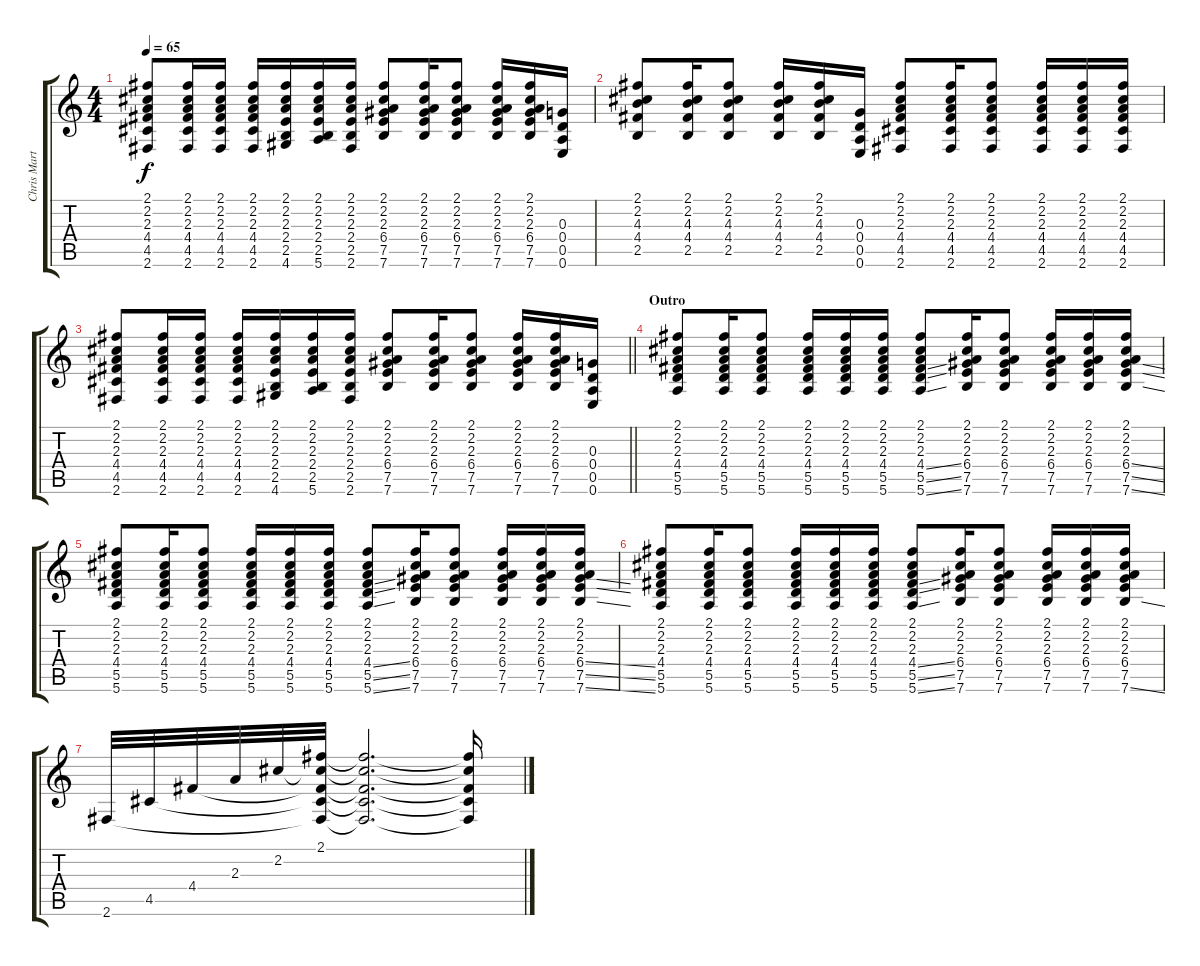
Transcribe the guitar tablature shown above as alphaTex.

\track ("Chris Martin-Second Guitar" "Chris Mart") {instrument electricguitarclean}
\staff {score tabs}
\tuning (E4 B3 G3 D3 A2 E2) {hide}
\ts (4 4)
\tempo 65
\clef g2
\ks c
(2.1 2.2 2.3 4.4 4.5 2.6).8{dy f} (2.1 2.2 2.3 4.4 4.5 2.6).16 (2.1 2.2 2.3 4.4 4.5 2.6).16 (2.1 2.2 2.3 4.4 4.5 2.6).16 (2.1 2.2 2.3 2.4 2.5 4.6).16 (2.1 2.2 2.3 2.4 2.5 5.6).16 (2.1 2.2 2.3 2.4 2.5 2.6).16 (2.1 2.2 2.3 6.4 7.5 7.6).8 (2.1 2.2 2.3 6.4 7.5 7.6).16 (2.1 2.2 2.3 6.4 7.5 7.6).8 (2.1 2.2 2.3 6.4 7.5 7.6).16 (2.1 2.2 2.3 6.4 7.5 7.6).16 (0.3 0.4 0.5 0.6).16 |
(2.1 2.2 4.3 4.4 2.5).8 (2.1 2.2 4.3 4.4 2.5).16 (2.1 2.2 4.3 4.4 2.5).8 (2.1 2.2 4.3 4.4 2.5).16 (2.1 2.2 4.3 4.4 2.5).16 (0.3 0.4 0.5 0.6).16 (2.1 2.2 2.3 4.4 4.5 2.6).8 (2.1 2.2 2.3 4.4 4.5 2.6).16 (2.1 2.2 2.3 4.4 4.5 2.6).8 (2.1 2.2 2.3 4.4 4.5 2.6).16 (2.1 2.2 2.3 4.4 4.5 2.6).16 (2.1 2.2 2.3 4.4 4.5 2.6).16 |
\barLineRight lightlight
(2.1 2.2 2.3 4.4 4.5 2.6).8 (2.1 2.2 2.3 4.4 4.5 2.6).16 (2.1 2.2 2.3 4.4 4.5 2.6).16 (2.1 2.2 2.3 4.4 4.5 2.6).16 (2.1 2.2 2.3 2.4 2.5 4.6).16 (2.1 2.2 2.3 2.4 2.5 5.6).16 (2.1 2.2 2.3 2.4 2.5 2.6).16 (2.1 2.2 2.3 6.4 7.5 7.6).8 (2.1 2.2 2.3 6.4 7.5 7.6).16 (2.1 2.2 2.3 6.4 7.5 7.6).8 (2.1 2.2 2.3 6.4 7.5 7.6).16 (2.1 2.2 2.3 6.4 7.5 7.6).16 (0.3 0.4 0.5 0.6).16 |
\section ("" "Outro")
(2.1 2.2 2.3 4.4 5.5 5.6).8 (2.1 2.2 2.3 4.4 5.5 5.6).16 (2.1 2.2 2.3 4.4 5.5 5.6).8 (2.1 2.2 2.3 4.4 5.5 5.6).16 (2.1 2.2 2.3 4.4 5.5 5.6).16 (2.1 2.2 2.3 4.4 5.5 5.6).16 (2.1 2.2 2.3 4.4{ss} 5.5{ss} 5.6{ss}).8 (2.1 2.2 2.3 6.4 7.5 7.6).16 (2.1 2.2 2.3 6.4 7.5 7.6).8 (2.1 2.2 2.3 6.4 7.5 7.6).16 (2.1 2.2 2.3 6.4 7.5 7.6).16 (2.1 2.2 2.3 6.4{ss} 7.5{ss} 7.6{ss}).16 |
(2.1 2.2 2.3 4.4 5.5 5.6).8 (2.1 2.2 2.3 4.4 5.5 5.6).16 (2.1 2.2 2.3 4.4 5.5 5.6).8 (2.1 2.2 2.3 4.4 5.5 5.6).16 (2.1 2.2 2.3 4.4 5.5 5.6).16 (2.1 2.2 2.3 4.4 5.5 5.6).16 (2.1 2.2 2.3 4.4{ss} 5.5{ss} 5.6{ss}).8 (2.1 2.2 2.3 6.4 7.5 7.6).16 (2.1 2.2 2.3 6.4 7.5 7.6).8 (2.1 2.2 2.3 6.4 7.5 7.6).16 (2.1 2.2 2.3 6.4 7.5 7.6).16 (2.1 2.2 2.3 6.4{ss} 7.5{ss} 7.6{ss}).16 |
(2.1 2.2 2.3 4.4 5.5 5.6).8 (2.1 2.2 2.3 4.4 5.5 5.6).16 (2.1 2.2 2.3 4.4 5.5 5.6).8 (2.1 2.2 2.3 4.4 5.5 5.6).16 (2.1 2.2 2.3 4.4 5.5 5.6).16 (2.1 2.2 2.3 4.4 5.5 5.6).16 (2.1 2.2 2.3 4.4{ss} 5.5{ss} 5.6{ss}).8 (2.1 2.2 2.3 6.4 7.5 7.6).16 (2.1 2.2 2.3 6.4 7.5 7.6).8 (2.1 2.2 2.3 6.4 7.5 7.6).16 (2.1 2.2 2.3 6.4 7.5 7.6).16 (2.1 2.2 2.3 6.4 7.5 7.6{ss}).16 |
2.6.32 4.5.32 4.4.32 2.3.32 2.2.32 (2.1 2.2{t} 4.4{t} 4.5{t} 2.6{t}).32 (2.1{t} 2.2{t} 4.4{t} 4.5{t} 2.6{t}).2{d} (2.1{t} 2.2{t} 4.4{t} 4.5{t} 2.6{t}).16
